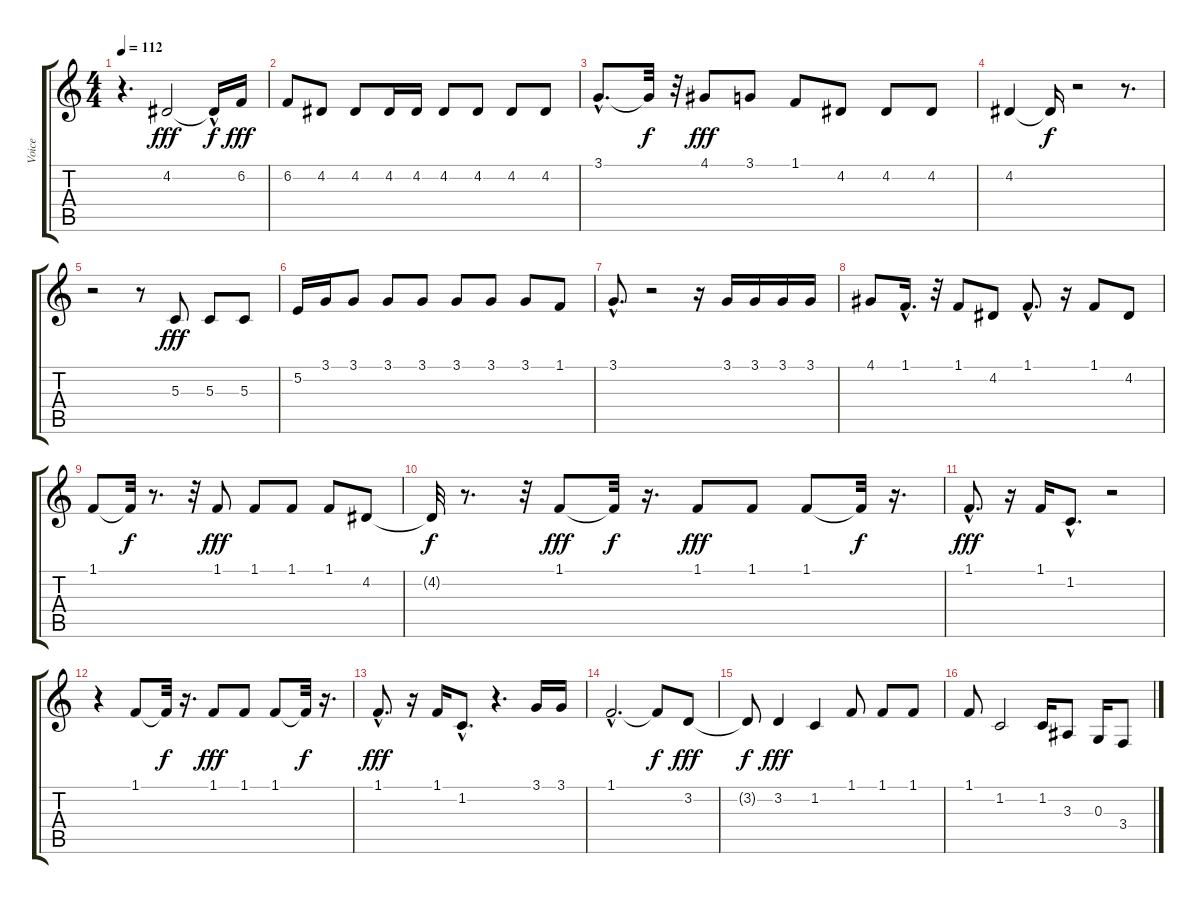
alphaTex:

\track ("Voice" "Voice") {instrument tenorsax}
\staff {score tabs}
\tuning (E4 B3 G3 D3 A2 E2) {hide}
\ts (4 4)
\tempo 112
\clef g2
\ks c
r.4{d dy f} 4.2.2{dy fff} 4.2{hac t}.16{dy f} 6.2.16{dy fff} |
6.2.8 4.2.8 4.2.8 4.2.16 4.2.16 4.2.8 4.2.8 4.2.8 4.2.8 |
3.1{hac}.8{d} 3.1{t}.32{dy f} r.32 4.1.8{dy fff} 3.1.8 1.1.8 4.2.8 4.2.8 4.2.8 |
4.2.4 4.2{t}.16{dy f} r.2 r.8{d} |
r.2 r.8 5.3.8{dy fff} 5.3.8 5.3.8 |
5.2.16 3.1.16 3.1.8 3.1.8 3.1.8 3.1.8 3.1.8 3.1.8 1.1.8 |
3.1{hac}.8{d} r.2 r.16 3.1.16 3.1.16 3.1.16 3.1.16 |
4.1.8 1.1{hac}.16{d} r.32 1.1.8 4.2.8 1.1{hac}.8{d} r.16 1.1.8 4.2.8 |
1.1.8 1.1{t}.32{dy f} r.8{d} r.32 1.1.8{dy fff} 1.1.8 1.1.8 1.1.8 4.2.8 |
4.2{t}.32{dy f} r.8{d} r.32 1.1.8{dy fff} 1.1{t}.32{dy f} r.16{d} 1.1.8{dy fff} 1.1.8 1.1.8 1.1{t}.32{dy f} r.16{d} |
1.1{hac}.8{d dy fff} r.16 1.1.16 1.2{hac}.8{d} r.2 |
r.4 1.1.8 1.1{t}.32{dy f} r.16{d} 1.1.8{dy fff} 1.1.8 1.1.8 1.1{t}.32{dy f} r.16{d} |
1.1{hac}.8{d dy fff} r.16 1.1.16 1.2{hac}.8{d} r.4{d} 3.1.16 3.1.16 |
1.1{hac}.2{d} 1.1{t}.8{dy f} 3.2.8{dy fff} |
3.2{t}.8{dy f} 3.2.4{dy fff} 1.2.4 1.1.8 1.1.8 1.1.8 |
1.1.8 1.2.2 1.2.16 3.3.8 0.3.16 3.4.8
